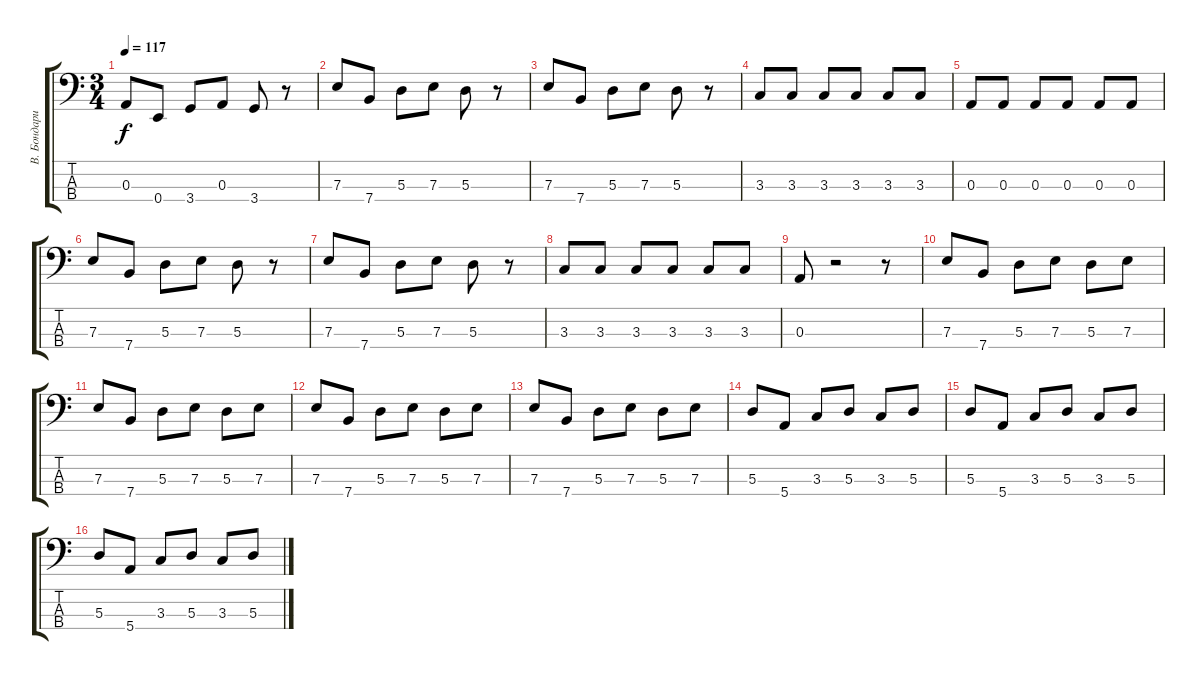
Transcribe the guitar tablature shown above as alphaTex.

\track ("В. Бондарик" "В. Бондари") {instrument electricbasspick}
\staff {score tabs}
\tuning (G2 D2 A1 E1) {hide}
\ts (3 4)
\tempo 117
\clef f4
\ks c
0.3.8{dy f} 0.4.8 3.4.8 0.3.8 3.4.8 r.8 |
7.3.8 7.4.8 5.3.8 7.3.8 5.3.8 r.8 |
7.3.8 7.4.8 5.3.8 7.3.8 5.3.8 r.8 |
3.3.8 3.3.8 3.3.8 3.3.8 3.3.8 3.3.8 |
0.3.8 0.3.8 0.3.8 0.3.8 0.3.8 0.3.8 |
7.3.8 7.4.8 5.3.8 7.3.8 5.3.8 r.8 |
7.3.8 7.4.8 5.3.8 7.3.8 5.3.8 r.8 |
3.3.8 3.3.8 3.3.8 3.3.8 3.3.8 3.3.8 |
0.3.8 r.2 r.8 |
7.3.8 7.4.8 5.3.8 7.3.8 5.3.8 7.3.8 |
7.3.8 7.4.8 5.3.8 7.3.8 5.3.8 7.3.8 |
7.3.8 7.4.8 5.3.8 7.3.8 5.3.8 7.3.8 |
7.3.8 7.4.8 5.3.8 7.3.8 5.3.8 7.3.8 |
5.3.8 5.4.8 3.3.8 5.3.8 3.3.8 5.3.8 |
5.3.8 5.4.8 3.3.8 5.3.8 3.3.8 5.3.8 |
5.3.8 5.4.8 3.3.8 5.3.8 3.3.8 5.3.8
